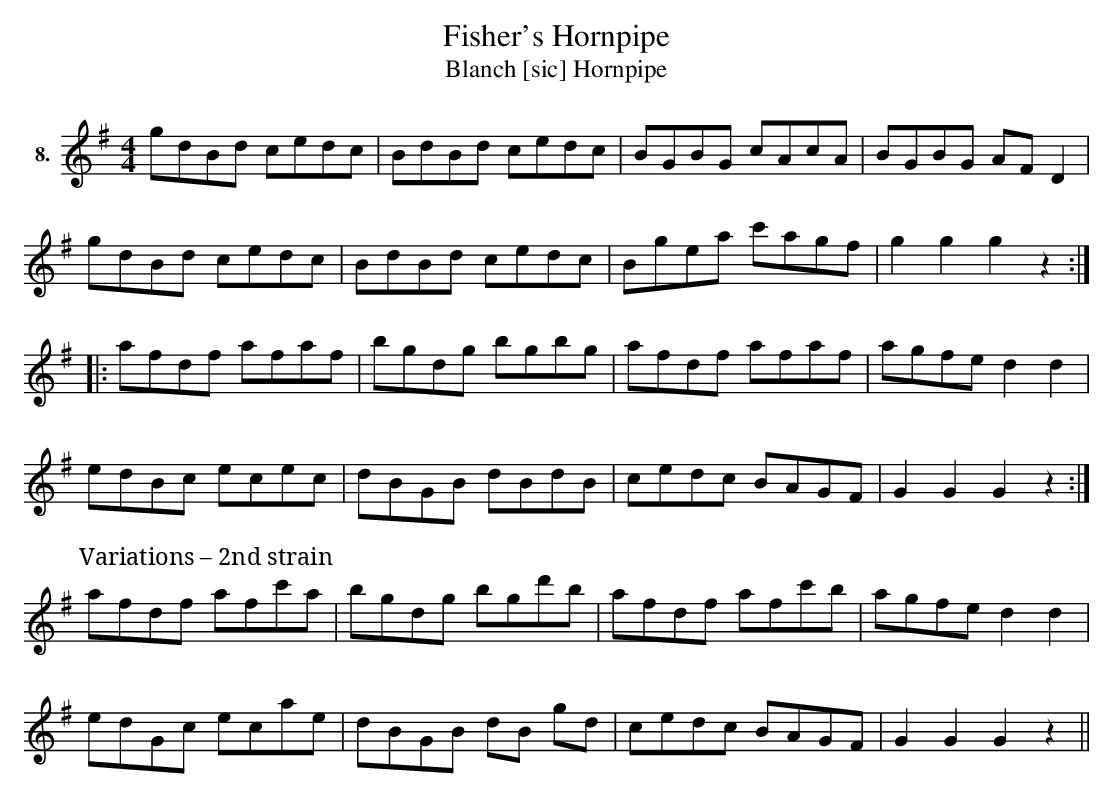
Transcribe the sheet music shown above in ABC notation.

X:1
T:Fisher's Hornpipe
T:Blanch [sic] Hornpipe
M:4/4
L:1/8
K:G
V:1 clef=treble name="8."
[V:1] gdBd cedc|BdBd cedc|BGBG cAcA|BGBG AF D2|
gdBd cedc|BdBd cedc|Bgea c'agf|g2g2g2z2:|
|:afdf afaf|bgdg bgbg|afdf afaf|agfe d2d2|
edBc ecec|dBGB dBdB|cedc BAGF|G2G2G2z2:|
P:Variations – 2nd strain
afdf afc'a|bgdg bgd'b|afdf afc'b|agfe d2d2|
edGc ecae|dBGB dB gd|cedc BAGF|G2G2G2z2||
